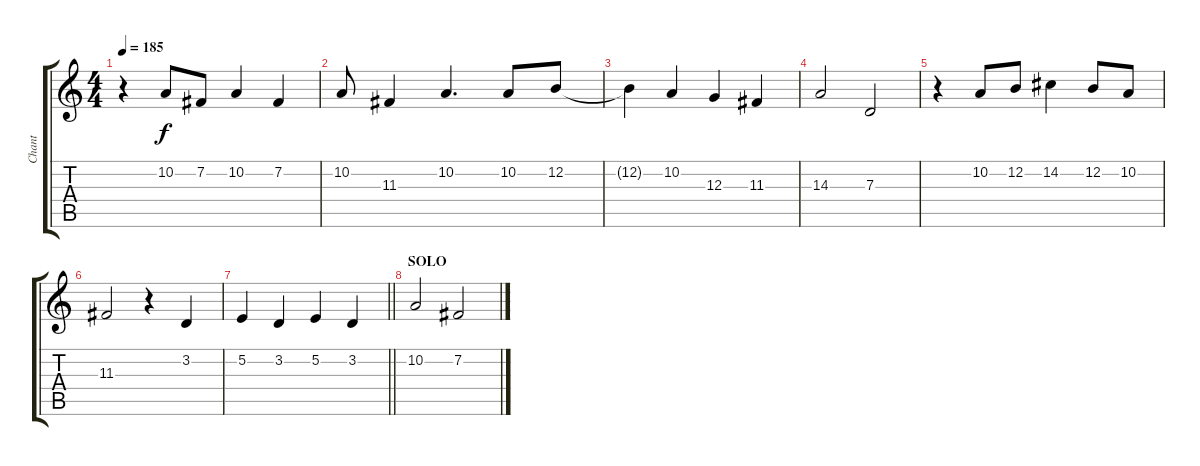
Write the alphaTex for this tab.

\track ("Chant" "Chant") {instrument voiceoohs}
\staff {score tabs}
\tuning (E4 B3 G3 D3 A2 E2) {hide}
\ts (4 4)
\tempo 185
\clef g2
\ks c
r.4{dy f} 10.2.8 7.2.8 10.2.4 7.2.4 |
10.2.8 11.3.4 10.2.4{d} 10.2.8 12.2.8 |
12.2{t}.4 10.2.4 12.3.4 11.3.4 |
14.3.2 7.3.2 |
r.4 10.2.8 12.2.8 14.2.4 12.2.8 10.2.8 |
11.3.2 r.4 3.2.4 |
\barLineRight lightlight
5.2.4 3.2.4 5.2.4 3.2.4 |
\section ("" "SOLO")
10.2.2 7.2.2
